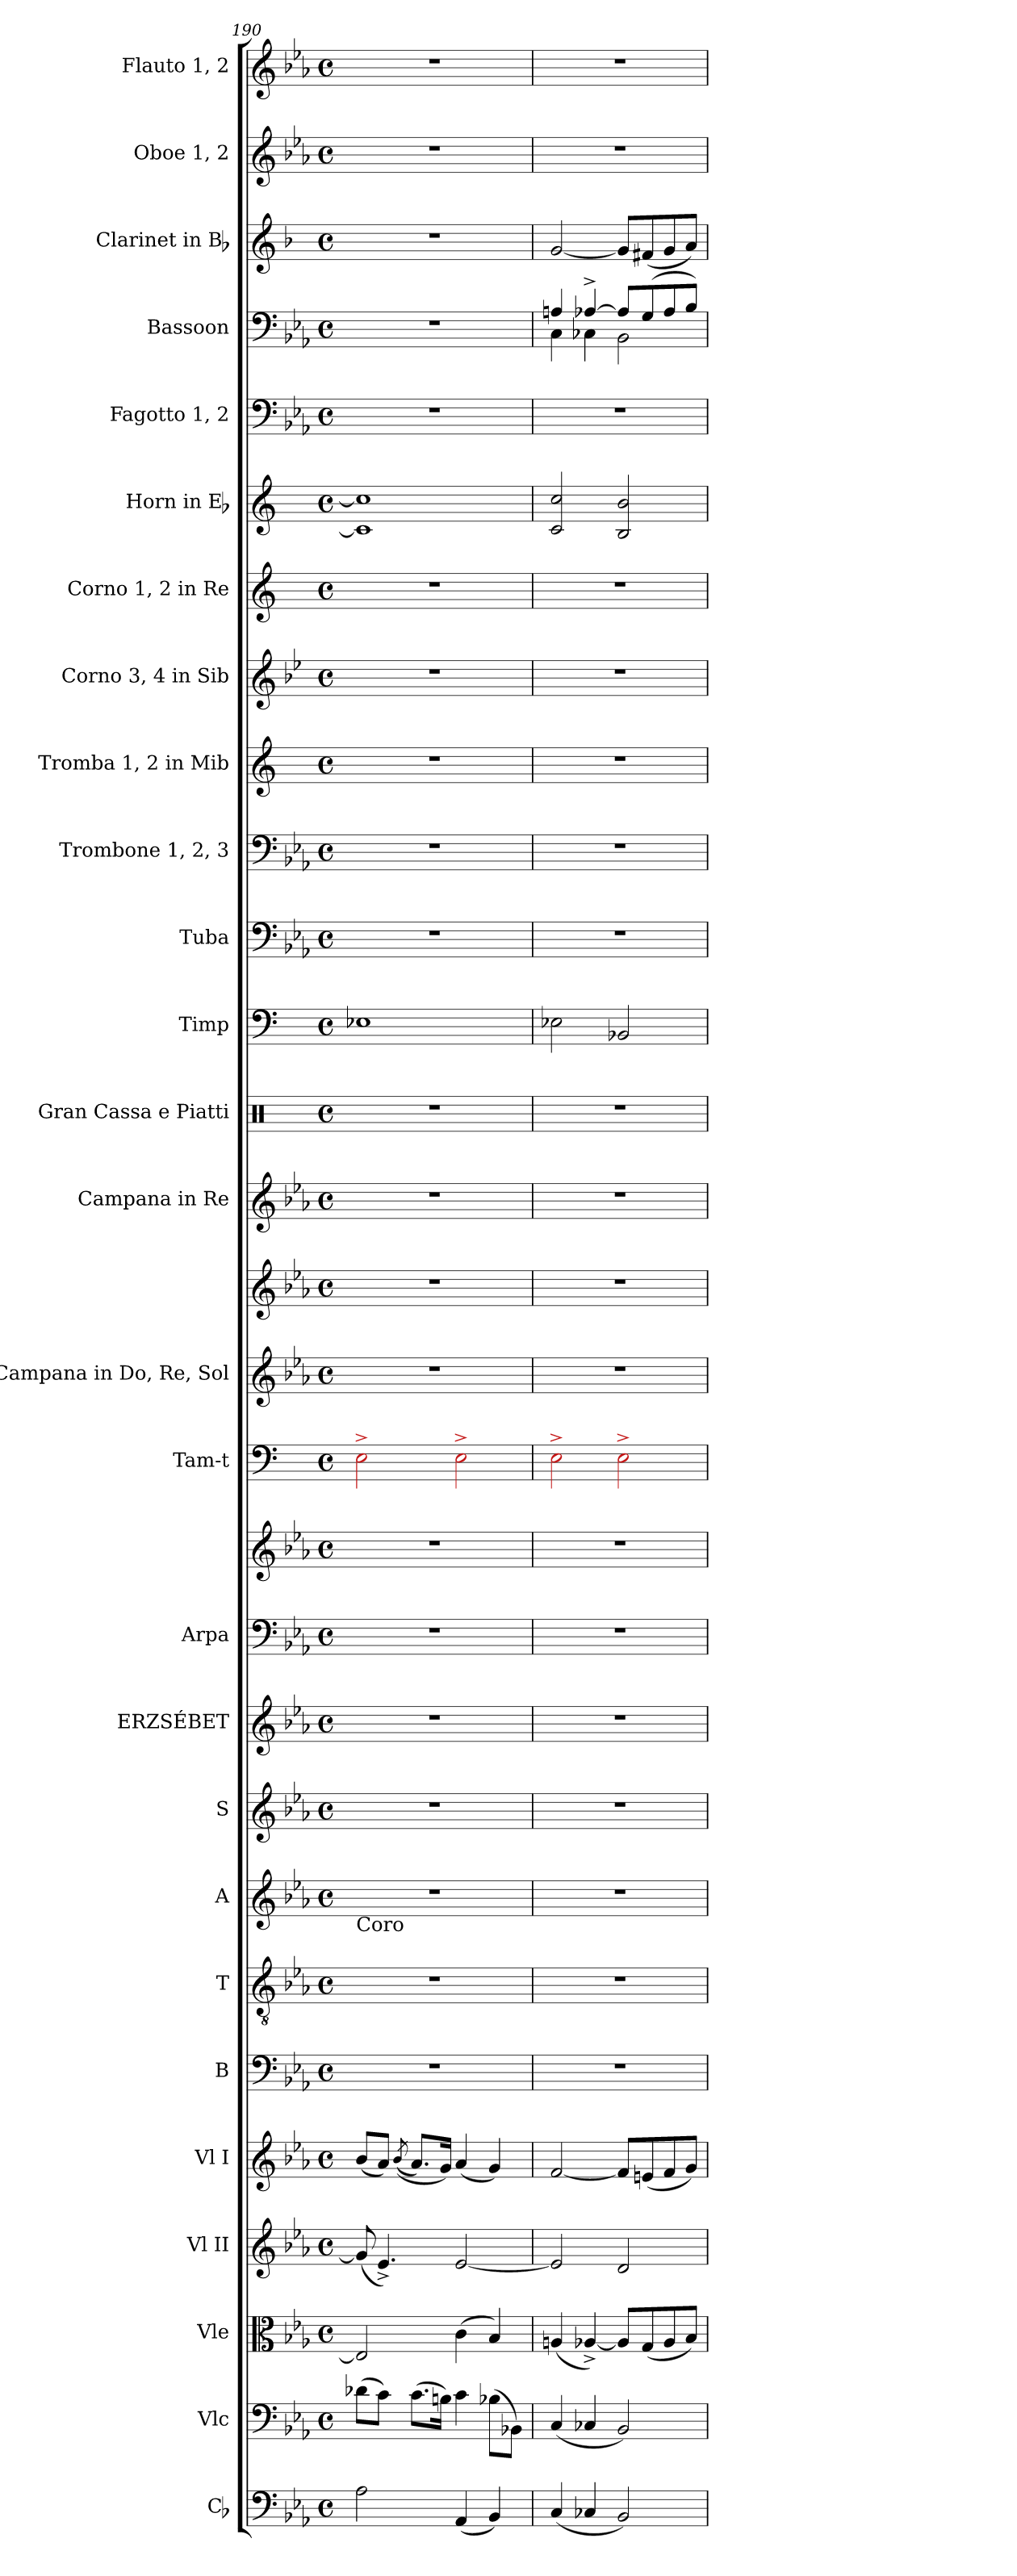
**kern	**kern	**kern	**kern	**kern	**kern	**kern	**kern	**kern	**kern	**kern	**kern	**kern	**kern	**kern	**kern	**kern	**kern	**kern	**kern	**kern	**kern	**kern	**kern	**kern	**kern	**kern	**kern	**kern
*part27	*part26	*part25	*part24	*part23	*part22	*part21	*part20	*part19	*part18	*part17	*part17	*part16	*part15	*part15	*part14	*part13	*part12	*part11	*part10	*part9	*part8	*part7	*part6	*part5	*part4	*part3	*part2	*part1
*staff29	*staff28	*staff27	*staff26	*staff25	*staff24	*staff23	*staff22	*staff21	*staff20	*staff19	*staff18	*staff17	*staff16	*staff15	*staff14	*staff13	*staff12	*staff11	*staff10	*staff9	*staff8	*staff7	*staff6	*staff5	*staff4	*staff3	*staff2	*staff1
*I"Cb	*I"Vlc	*I"Vle	*I"Vl II	*I"Vl I	*I"B	*I"T	*I"A	*I"S	*I"ERZSÉBET	*I"Arpa	*	*I"Tam-t	*I"3 Campana in Do, Re, Sol	*	*I"Campana in Re	*I"Gran Cassa e Piatti	*I"Timp	*I"Tuba	*I"Trombone 1, 2, 3	*I"Tromba 1, 2 in Mib	*I"Corno 3, 4 in Sib	*I"Corno 1, 2 in Re	*I"Horn in Eb	*I"Fagotto 1, 2	*I"Bassoon	*I"Clarinet in Bb	*I"Oboe 1, 2	*I"Flauto 1, 2
*I'Cb	*I'Vlc	*I'Vle	*I'Vl II	*I'Vl I	*I'B	*I'T	*I'A	*I'S	*I'ERZSÉBET	*I'Arpa	*	*I'Tam-t	*	*	*I'Camp	*I'Gr. C e Ptti	*I'Timp	*I'Tb	*I'Trb	*I'Tr (Mib)	*I'Cor (Sib)	*I'Cor (Re)	*	*I'Fg	*	*	*I'Ob	*I'Fl
!!LO:PB:g=z
*clefF4	*clefF4	*clefC3	*clefG2	*clefG2	*clefF4	*clefGv2	*clefG2	*clefG2	*clefG2	*clefF4	*clefG2	*clefF4	*clefG2	*clefG2	*clefG2	*clefX	*clefF4	*clefF4	*clefF4	*clefG2	*clefG2	*clefG2	*clefG2	*clefF4	*clefF4	*clefG2	*clefG2	*clefG2
*ITrd7c12	*	*	*	*	*	*ITrd7c12	*	*	*	*	*	*	*ITrd-14c-24	*ITrd-14c-24	*ITrd-14c-24	*	*	*	*	*ITrd-2c-3	*ITrd8c14	*ITrd6c10	*ITrd5c9	*	*	*ITrd1c2	*	*
*k[b-e-a-]	*k[b-e-a-]	*k[b-e-a-]	*k[b-e-a-]	*k[b-e-a-]	*k[b-e-a-]	*k[b-e-a-]	*k[b-e-a-]	*k[b-e-a-]	*k[b-e-a-]	*k[b-e-a-]	*k[b-e-a-]	*k[]	*k[b-e-a-]	*k[b-e-a-]	*k[b-e-a-]	*k[]	*k[]	*k[b-e-a-]	*k[b-e-a-]	*k[b-e-a-]	*k[b-e-]	*k[f#c#]	*k[b-e-a-]	*k[b-e-a-]	*k[b-e-a-]	*k[b-e-a-]	*k[b-e-a-]	*k[b-e-a-]
*E-:	*E-:	*E-:	*E-:	*E-:	*E-:	*E-:	*E-:	*E-:	*E-:	*E-:	*E-:	*C:	*E-:	*E-:	*E-:	*C:	*C:	*E-:	*E-:	*E-:	*B-:	*D:	*E-:	*E-:	*E-:	*E-:	*E-:	*E-:
*M4/4	*M4/4	*M4/4	*M4/4	*M4/4	*M4/4	*M4/4	*M4/4	*M4/4	*M4/4	*M4/4	*M4/4	*M4/4	*M4/4	*M4/4	*M4/4	*M4/4	*M4/4	*M4/4	*M4/4	*M4/4	*M4/4	*M4/4	*M4/4	*M4/4	*M4/4	*M4/4	*M4/4	*M4/4
*met(c)	*met(c)	*met(c)	*met(c)	*met(c)	*met(c)	*met(c)	*met(c)	*met(c)	*met(c)	*met(c)	*met(c)	*met(c)	*met(c)	*met(c)	*met(c)	*met(c)	*met(c)	*met(c)	*met(c)	*met(c)	*met(c)	*met(c)	*met(c)	*met(c)	*met(c)	*met(c)	*met(c)	*met(c)
=190	=190	=190	=190	=190	=190	=190	=190	=190	=190	=190	=190	=190	=190	=190	=190	=190	=190	=190	=190	=190	=190	=190	=190	=190	=190	=190	=190	=190
!	!	!	!	!	!	!	!LO:TX:b:t=Coro	!	!	!	!	!	!	!	!	!	!	!	!	!	!	!	!	!	!	!	!	!
2AA-i\	(8d-Xi\L	2E-i/]	(8gi/]	(8b-i/L	1r	1r	1r	1r	1r	1r	1r	2Rcc^i\	1r	1r	1r	1r	1E-Xi	1r	1r	1r	1r	1r	1E-i] 1e-i]	1r	1r	1r	1r	1r
.	8ci\J)	.	4.e-^i/)	8a-i/J)	.	.	.	.	.	.	.	.	.	.	.	.	.	.	.	.	.	.	.	.	.	.	.	.
.	.	.	.	((8qb-i/	.	.	.	.	.	.	.	.	.	.	.	.	.	.	.	.	.	.	.	.	.	.	.	.
.	(8.ci\L	.	.	8.a-i/L)	.	.	.	.	.	.	.	.	.	.	.	.	.	.	.	.	.	.	.	.	.	.	.	.
.	16Bni\Jk)	.	.	16gi/Jk)	.	.	.	.	.	.	.	.	.	.	.	.	.	.	.	.	.	.	.	.	.	.	.	.
(4AAA-i/	4ci\	(4ci\	[<2e-i/	(4a-i/	.	.	.	.	.	.	.	2Rcc^i\	.	.	.	.	.	.	.	.	.	.	.	.	.	.	.	.
4BBB-i/)	(8B-Xi\L	4B-i/)	.	4gi/)	.	.	.	.	.	.	.	.	.	.	.	.	.	.	.	.	.	.	.	.	.	.	.	.
.	8BB-Xi\J)	.	.	.	.	.	.	.	.	.	.	.	.	.	.	.	.	.	.	.	.	.	.	.	.	.	.	.
=191	=191	=191	=191	=191	=191	=191	=191	=191	=191	=191	=191	=191	=191	=191	=191	=191	=191	=191	=191	=191	=191	=191	=191	=191	=191	=191	=191	=191
*	*	*	*	*	*	*	*	*	*	*	*	*	*	*	*	*	*	*	*	*	*	*	*	*	*^	*	*	*
(4CCi/	(4Ci/	(4Ani/	2e-i/]	[<2fi/	1r	1r	1r	1r	1r	1r	1r	2Rcc^i\	1r	1r	1r	1r	2E-Xi\	1r	1r	1r	1r	1r	2E-i/ 2e-i	1r	4Ani/	4Ci\	[<2fi/	1r	1r
4CC-Xi/	4C-Xi/	[<4A-X^i/)	.	.	.	.	.	.	.	.	.	.	.	.	.	.	.	.	.	.	.	.	.	.	[>4A-X^i/	4C-Xi\	.	.	.
2BBB-i/)	2BB-i/)	8A-i/L]	2di/	8fi/L]	.	.	.	.	.	.	.	2Rcc^i\	.	.	.	.	2BB-Xi/	.	.	.	.	.	2Di/ 2di	.	8A-i/L]	2BB-i\	8fi/L]	.	.
.	.	(8Gi/	.	(8eni/	.	.	.	.	.	.	.	.	.	.	.	.	.	.	.	.	.	.	.	.	(8Gi/	.	(8eni/	.	.
.	.	8A-i/	.	8fi/	.	.	.	.	.	.	.	.	.	.	.	.	.	.	.	.	.	.	.	.	8A-i/	.	8fi/	.	.
.	.	8B-i/J)	.	8gi/J)	.	.	.	.	.	.	.	.	.	.	.	.	.	.	.	.	.	.	.	.	8B-i/J)	.	8gi/J)	.	.
*	*	*	*	*	*	*	*	*	*	*	*	*	*	*	*	*	*	*	*	*	*	*	*	*	*v	*v	*	*	*
=	=	=	=	=	=	=	=	=	=	=	=	=	=	=	=	=	=	=	=	=	=	=	=	=	=	=	=	=
*-	*-	*-	*-	*-	*-	*-	*-	*-	*-	*-	*-	*-	*-	*-	*-	*-	*-	*-	*-	*-	*-	*-	*-	*-	*-	*-	*-	*-
